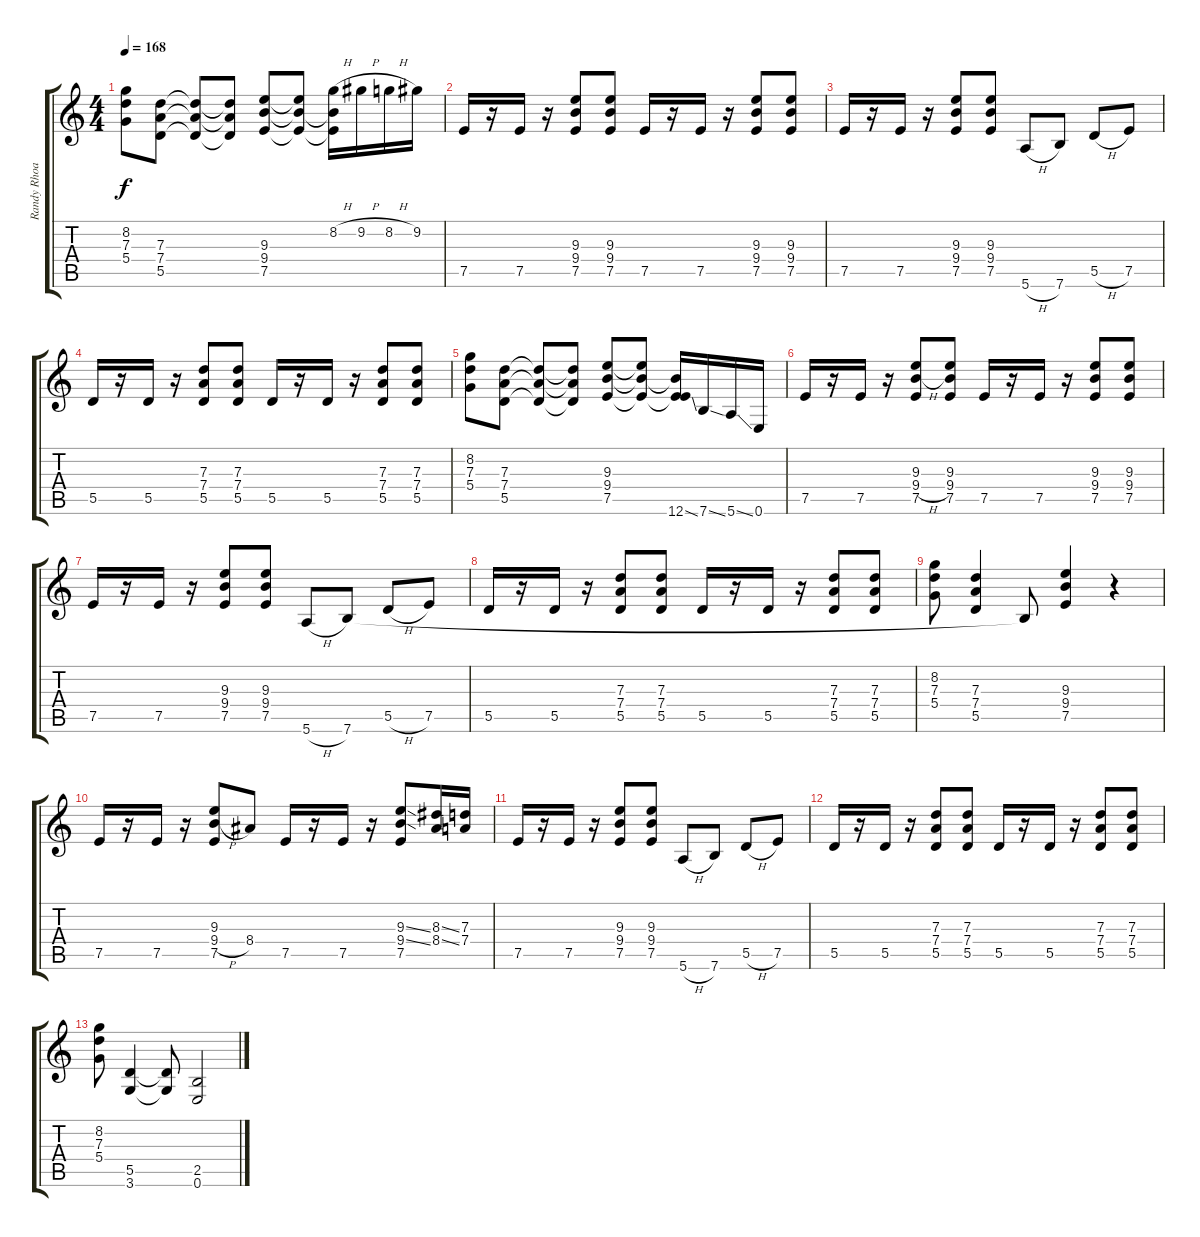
\track ("Randy Rhoads" "Randy Rhoa") {instrument distortionguitar}
\staff {score tabs}
\tuning (E4 B3 G3 D3 A2 E2) {hide}
\ts (4 4)
\tempo 168
\clef g2
\ks c
(8.2 7.3 5.4).8{dy f} (7.3 7.4 5.5).8 (7.3{t} 7.4{t} 5.5{t}).8 (7.3{t} 7.4{t} 5.5{t}).8 (9.3 9.4 7.5).8 (9.3{t} 9.4{t} 7.5{t}).8 (8.2{h} 9.4{t} 7.5{t}).16 9.2{h}.16 8.2{h}.16 9.2.16 |
7.5.16 r.16 7.5.16 r.16 (9.3 9.4 7.5).8 (9.3 9.4 7.5).8 7.5.16 r.16 7.5.16 r.16 (9.3 9.4 7.5).8 (9.3 9.4 7.5).8 |
7.5.16 r.16 7.5.16 r.16 (9.3 9.4 7.5).8 (9.3 9.4 7.5).8 5.6{h}.8 7.6.8 5.5{h}.8 7.5.8 |
5.5.16 r.16 5.5.16 r.16 (7.3 7.4 5.5).8 (7.3 7.4 5.5).8 5.5.16 r.16 5.5.16 r.16 (7.3 7.4 5.5).8 (7.3 7.4 5.5).8 |
(8.2 7.3 5.4).8 (7.3 7.4 5.5).8 (7.3{t} 7.4{t} 5.5{t}).8 (7.3{t} 7.4{t} 5.5{t}).8 (9.3 9.4 7.5).8 (9.3{t} 9.4{t} 7.5{t}).8 (9.4{t} 7.5{t} 12.6{ss}).16 7.6{ss}.16 5.6{ss}.16 0.6.16 |
7.5.16 r.16 7.5.16 r.16 (9.3 9.4{h} 7.5).8 (9.3 9.4 7.5).8 7.5.16 r.16 7.5.16 r.16 (9.3 9.4 7.5).8 (9.3 9.4 7.5).8 |
7.5.16 r.16 7.5.16 r.16 (9.3 9.4 7.5).8 (9.3 9.4 7.5).8 5.6{h}.8 7.6.8 5.5{h}.8 7.5.8 |
5.5.16 r.16 5.5.16 r.16 (7.3 7.4 5.5).8 (7.3 7.4 5.5).8 5.5.16 r.16 5.5.16 r.16 (7.3 7.4 5.5).8 (7.3 7.4 5.5).8 |
(8.2 7.3 5.4).8 (7.3 7.4 5.5).4 7.6{t}.8 (9.3 9.4 7.5).4 r.4 |
7.5.16 r.16 7.5.16 r.16 (9.3 9.4{h} 7.5).8 8.4.8 7.5.16 r.16 7.5.16 r.16 (9.3{ss} 9.4{ss} 7.5).8 (8.3{ss} 8.4{ss}).16 (7.3 7.4).16 |
7.5.16 r.16 7.5.16 r.16 (9.3 9.4 7.5).8 (9.3 9.4 7.5).8 5.6{h}.8 7.6.8 5.5{h}.8 7.5.8 |
5.5.16 r.16 5.5.16 r.16 (7.3 7.4 5.5).8 (7.3 7.4 5.5).8 5.5.16 r.16 5.5.16 r.16 (7.3 7.4 5.5).8 (7.3 7.4 5.5).8 |
(8.2 7.3 5.4).8 (5.5 3.6).4 (5.5{t} 3.6{t}).8 (2.5 0.6).2
